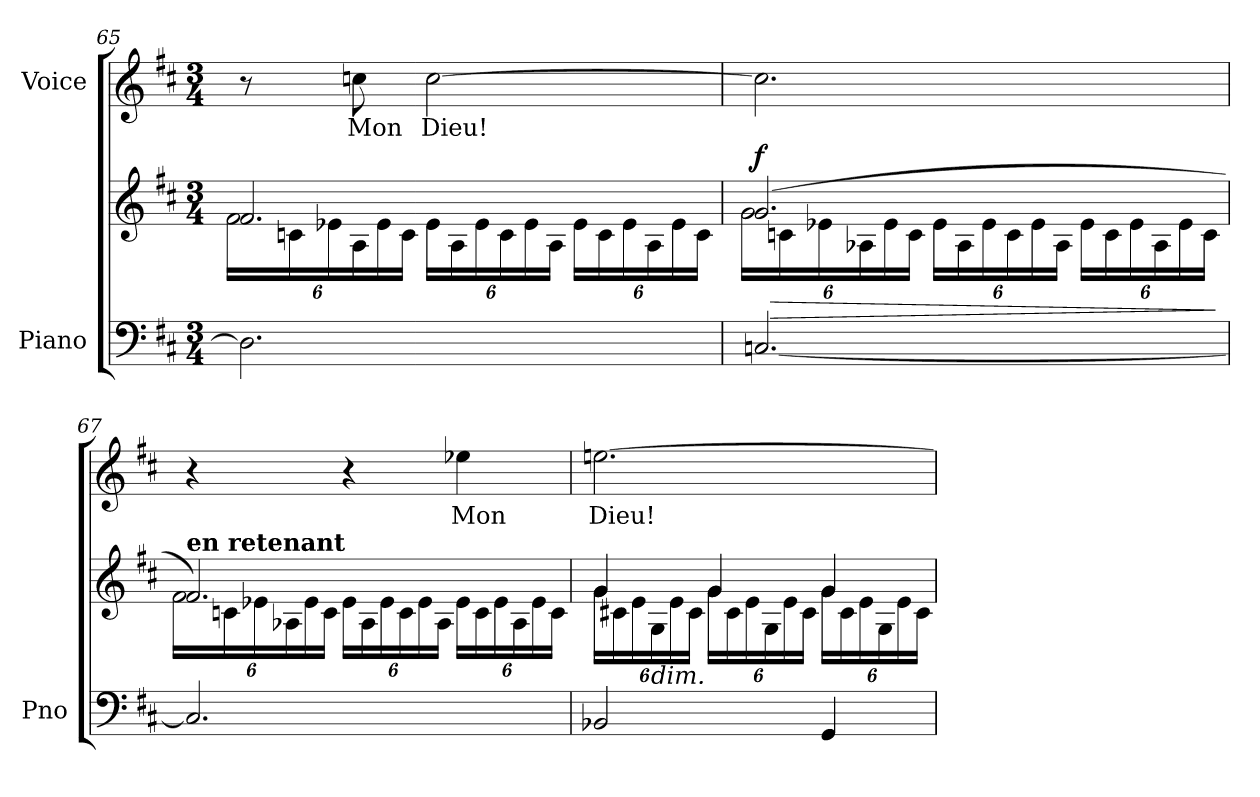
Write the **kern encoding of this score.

**kern	**kern	**dynam	**kern	**text
*part2	*part2	*part2	*part1	*part1
*staff3	*staff2	*staff2/3	*staff1	*staff1
*I"Piano	*	*	*I"Voice	*
*I'Pno	*	*	*	*
*clefF4	*clefG2	*	*clefG2	*
*k[f#c#]	*k[f#c#]	*	*k[f#c#]	*
*M3/4	*M3/4	*	*M3/4	*
=65	=65	=65	=65	=65
*	*^	*	*	*
*	*	*Xbrackettup	*	*	*
!	!	!LO:N:head=open	!	!	!
2.D\]	2.f#/	24f#\LL	.	8r	.
.	.	24cn\	.	.	.
.	.	24e-X\	.	.	.
.	.	24A\	.	8ccn\	Mon
.	.	24e-\	.	.	.
.	.	24c\JJ	.	.	.
.	.	24e-\LL	.	[2cc\	Dieu!
.	.	24A\	.	.	.
.	.	24e-\	.	.	.
.	.	24c\	.	.	.
.	.	24e-\	.	.	.
.	.	24A\JJ	.	.	.
.	.	24e-\LL	.	.	.
.	.	24c\	.	.	.
.	.	24e-\	.	.	.
.	.	24A\	.	.	.
.	.	24e-\	.	.	.
.	.	24c\JJ	.	.	.
=66	=66	=66	=66	=66	=66
!	!	!LO:N:head=open	!LO:HP:b	!	!
!	!	!	!LO:DY:n=1:a	!	!
[2.Cn/	(2.g/	24g\LL	> f	2.ccn\]	.
.	.	24cn\	.	.	.
.	.	24e-X\	.	.	.
.	.	24A-X\	.	.	.
.	.	24e-\	.	.	.
.	.	24c\JJ	.	.	.
.	.	24e-\LL	.	.	.
.	.	24A-\	.	.	.
.	.	24e-\	.	.	.
.	.	24c\	.	.	.
.	.	24e-\	.	.	.
.	.	24A-\JJ	.	.	.
.	.	24e-\LL	.	.	.
.	.	24c\	.	.	.
.	.	24e-\	.	.	.
.	.	24A-\	.	.	.
.	.	24e-\	.	.	.
.	.	24c\JJ	.	.	.
*	*v	*v	*	*	*
.	.	]	.	.
=67	=67	=67	=67	=67
*	*^	*	*	*
!	!LO:TX:a:B:t=en retenant	!	!	!	!
!	!	!LO:N:head=open	!	!	!
2.C/]	2.f#/)	24f#\LL	.	4r	.
.	.	24cn\	.	.	.
.	.	24e-X\	.	.	.
.	.	24A-X\	.	.	.
.	.	24e-\	.	.	.
.	.	24c\JJ	.	.	.
.	.	24e-\LL	.	4r	.
.	.	24A-\	.	.	.
.	.	24e-\	.	.	.
.	.	24c\	.	.	.
.	.	24e-\	.	.	.
.	.	24A-\JJ	.	.	.
.	.	24e-\LL	.	4ee-X\	Mon
.	.	24c\	.	.	.
.	.	24e-\	.	.	.
.	.	24A-\	.	.	.
.	.	24e-\	.	.	.
.	.	24c\JJ	.	.	.
=68	=68	=68	=68	=68	=68
2BB-X/	4g/	24g\LL	.	[2.een\	Dieu!
.	.	24c#X\	.	.	.
.	.	24e\	.	.	.
!	!	!LO:TX:b:i:t=dim.	!	!	!
.	.	24G\	.	.	.
.	.	24e\	.	.	.
.	.	24c#\JJ	.	.	.
.	4g/	24g\LL	.	.	.
.	.	24c#\	.	.	.
.	.	24e\	.	.	.
.	.	24G\	.	.	.
.	.	24e\	.	.	.
.	.	24c#\JJ	.	.	.
4GG/	4g/	24g\LL	.	.	.
.	.	24c#\	.	.	.
.	.	24e\	.	.	.
.	.	24G\	.	.	.
.	.	24e\	.	.	.
.	.	24c#\JJ	.	.	.
*	*v	*v	*	*	*
=	=	=	=	=
*-	*-	*-	*-	*-
